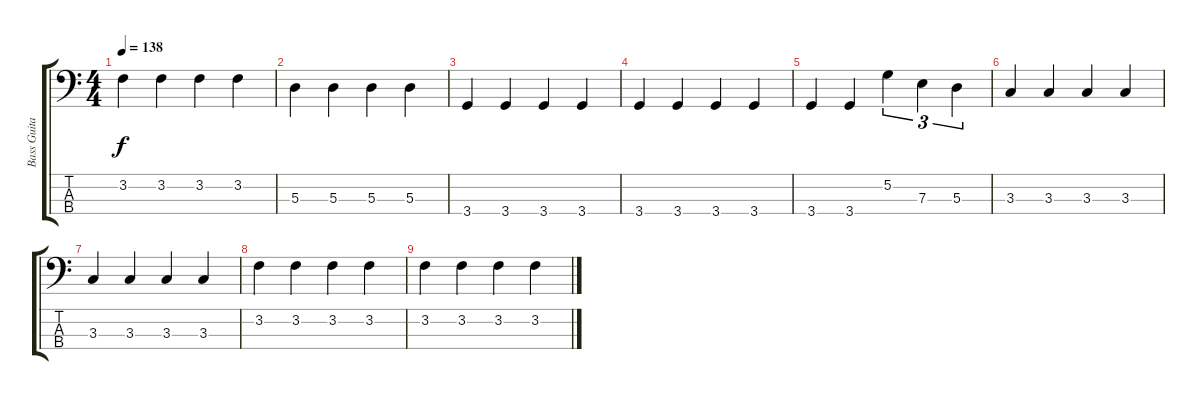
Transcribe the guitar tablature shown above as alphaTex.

\track ("Bass Guitar" "Bass Guita") {instrument slapbass2}
\staff {score tabs}
\tuning (G2 D2 A1 E1) {hide}
\ts (4 4)
\tempo 138
\clef f4
\ks c
3.2.4{dy f} 3.2.4 3.2.4 3.2.4 |
5.3.4 5.3.4 5.3.4 5.3.4 |
3.4.4 3.4.4 3.4.4 3.4.4 |
3.4.4 3.4.4 3.4.4 3.4.4 |
3.4.4 3.4.4 5.2.4{tu (3 2)} 7.3.4{tu (3 2)} 5.3.4{tu (3 2)} |
3.3.4 3.3.4 3.3.4 3.3.4 |
3.3.4 3.3.4 3.3.4 3.3.4 |
3.2.4 3.2.4 3.2.4 3.2.4 |
3.2.4 3.2.4 3.2.4 3.2.4
